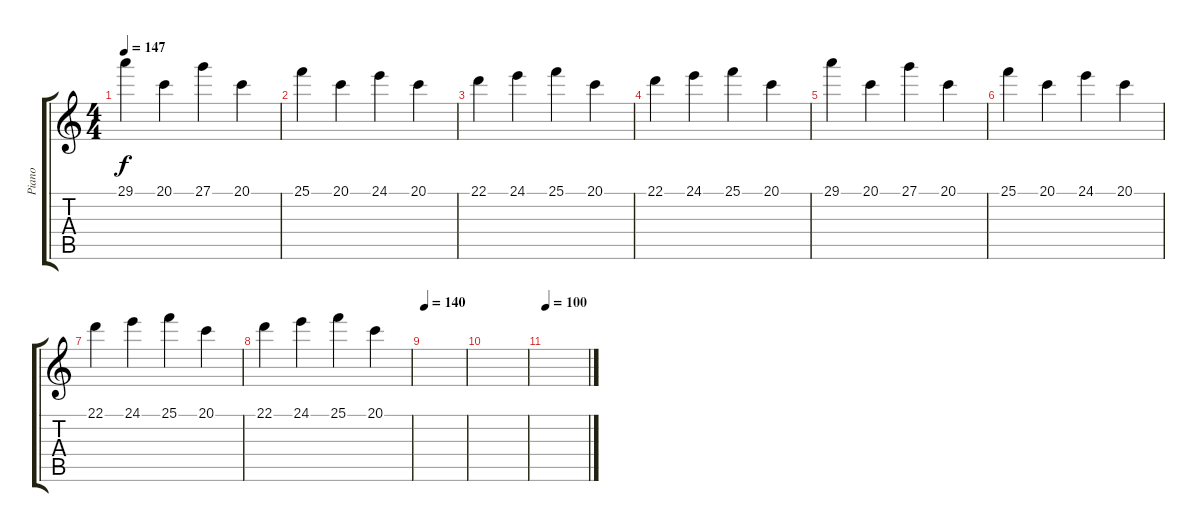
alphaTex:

\track ("Piano" "Piano") {instrument acousticgrandpiano}
\staff {score tabs}
\tuning (E4 B3 G3 D3 A2 E2) {hide}
\ts (4 4)
\tempo 147
\clef g2
\ks c
29.1.4{dy f} 20.1.4 27.1.4 20.1.4 |
25.1.4 20.1.4 24.1.4 20.1.4 |
22.1.4 24.1.4 25.1.4 20.1.4 |
22.1.4 24.1.4 25.1.4 20.1.4 |
29.1.4 20.1.4 27.1.4 20.1.4 |
25.1.4 20.1.4 24.1.4 20.1.4 |
22.1.4 24.1.4 25.1.4 20.1.4 |
22.1.4 24.1.4 25.1.4 20.1.4 |
\tempo 140
|
|
\tempo 100
